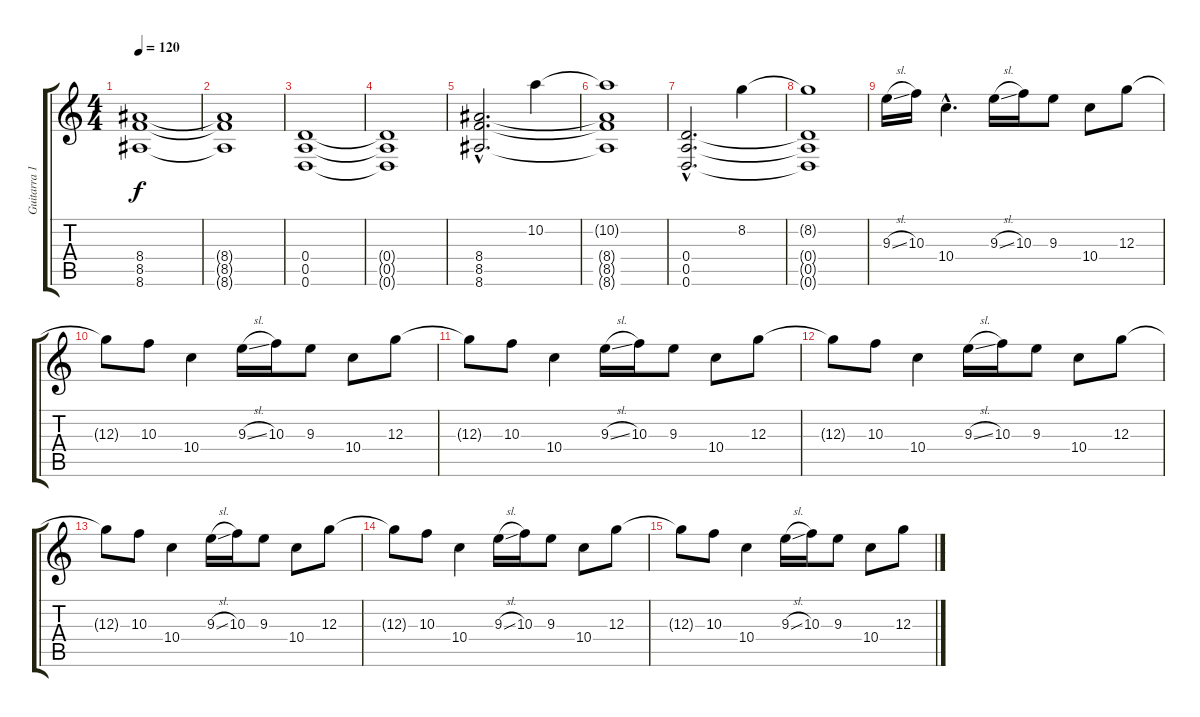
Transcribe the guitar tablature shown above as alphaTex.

\track ("Guitarra 1" "Guitarra 1") {instrument distortionguitar}
\staff {score tabs}
\tuning (E4 B3 G3 D3 A2 D2) {hide}
\ts (4 4)
\tempo 120
\clef g2
\ks c
(8.4 8.5 8.6).1{dy f instrument distortionguitar} |
(8.4{t} 8.5{t} 8.6{t}).1 |
(0.4 0.5 0.6).1 |
(0.4{t} 0.5{t} 0.6{t}).1 |
(8.4{hac} 8.5{hac} 8.6{hac}).2{d} 10.2.4 |
(10.2{t} 8.4{t} 8.5{t} 8.6{t}).1 |
(0.4{hac} 0.5{hac} 0.6{hac}).2{d} 8.2.4 |
(8.2{t} 0.4{t} 0.5{t} 0.6{t}).1 |
9.3{sl}.16{volume 10} 10.3.16 10.4{hac}.4{d} 9.3{sl}.16 10.3.16 9.3.8 10.4.8 12.3.8 |
12.3{t}.8 10.3.8 10.4.4 9.3{sl}.16 10.3.16 9.3.8 10.4.8 12.3.8 |
12.3{t}.8 10.3.8 10.4.4 9.3{sl}.16 10.3.16 9.3.8 10.4.8 12.3.8 |
12.3{t}.8 10.3.8 10.4.4 9.3{sl}.16 10.3.16 9.3.8 10.4.8 12.3.8 |
12.3{t}.8 10.3.8 10.4.4 9.3{sl}.16 10.3.16 9.3.8 10.4.8 12.3.8 |
12.3{t}.8 10.3.8 10.4.4 9.3{sl}.16 10.3.16 9.3.8 10.4.8 12.3.8 |
12.3{t}.8 10.3.8 10.4.4 9.3{sl}.16 10.3.16 9.3.8 10.4.8 12.3.8
